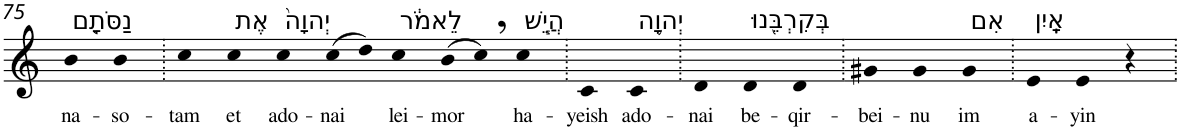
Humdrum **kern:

**kern	**text
*part1	*part1
*staff1	*staff1
*I"Piano	*
*I'Pno	*
!!LO:PB:g=z
*clefG2	*
*k[]	*
=75	=75
!LO:TX:a:t=נַסֹּתָ֤ם	!
!	!LO:LY:b
4b	na-
!	!LO:LY:b
4b	-so-
=76.	=76.
!	!LO:LY:b
4cc	-tam
!LO:TX:a:t=אֶת	!
!	!LO:LY:b
4cc	et
!LO:TX:a:t=יְהוָה֙	!
!	!LO:LY:b
4cc	ado-
!	!LO:LY:b
(>8cc	-nai
8dd)	.
!LO:TX:a:t=לֵאמֹ֔ר	!
!	!LO:LY:b
4cc	lei-
!	!LO:LY:b
(>8b	-mor
8cc,)	.
!LO:TX:a:t=הֲיֵ֧שׁ	!
!	!LO:LY:b
4cc	ha-
=77.	=77.
!	!LO:LY:b
4c	-yeish
!LO:TX:a:t=יְהוָ֛ה	!
!	!LO:LY:b
4c	ado-
=78.	=78.
!	!LO:LY:b
4d	-nai
!LO:TX:a:t=בְּקִרְבֵּ֖נוּ	!
!	!LO:LY:b
4d	be-
!	!LO:LY:b
4d	-qir-
=79.	=79.
!	!LO:LY:b
4g#X	-bei-
!	!LO:LY:b
4g#	-nu
!LO:TX:a:t=אִם	!
!	!LO:LY:b
4g#	im
=80.	=80.
!LO:TX:a:t=אָֽיִן	!
!	!LO:LY:b
4e	a-
!	!LO:LY:b
4e	-yin
4r	.
=.	=.
*-	*-
